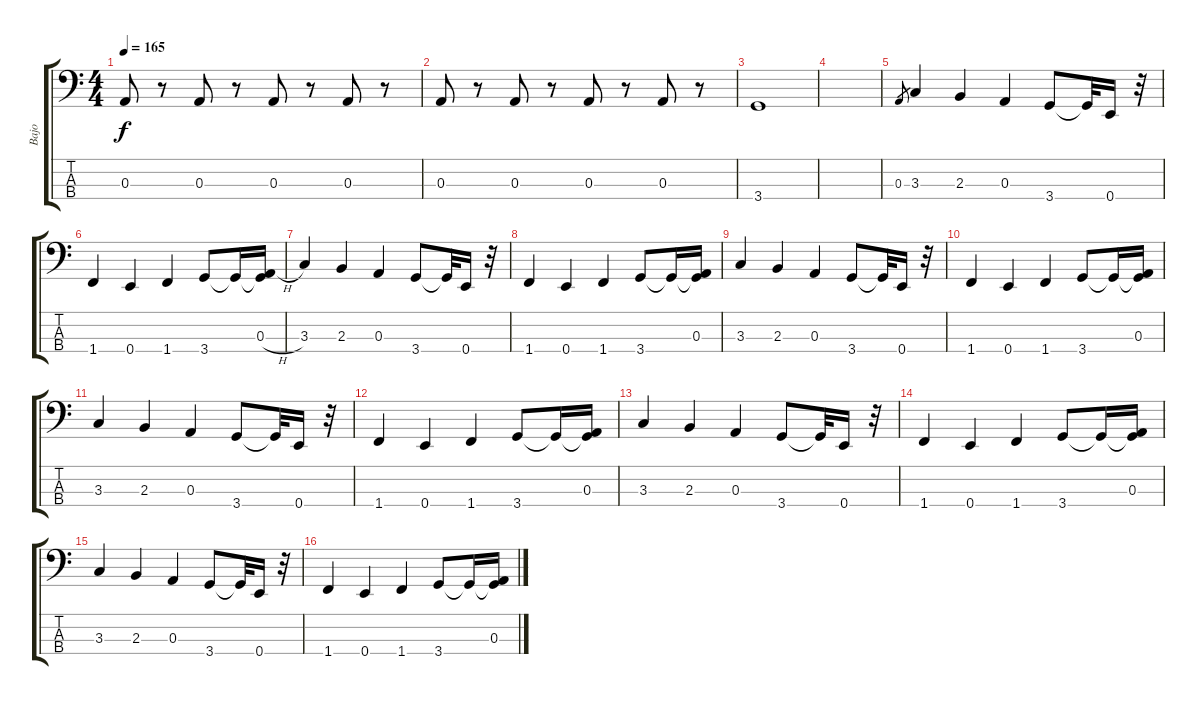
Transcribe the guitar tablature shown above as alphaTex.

\track ("Bajo" "Bajo") {instrument electricbassfinger}
\staff {score tabs}
\tuning (G2 D2 A1 E1) {hide}
\ts (4 4)
\tempo 165
\clef f4
\ks c
0.3.8{dy f} r.8 0.3.8 r.8 0.3.8 r.8 0.3.8 r.8 |
0.3.8 r.8 0.3.8 r.8 0.3.8 r.8 0.3.8 r.8 |
3.4.1 |
|
0.3.8{gr} 3.3.4 2.3.4 0.3.4 3.4.8 3.4{t}.32 0.4.16 r.32 |
1.4.4 0.4.4 1.4.4 3.4.8 3.4{t}.16 (0.3{h} 3.4{t}).16 |
3.3.4 2.3.4 0.3.4 3.4.8 3.4{t}.32 0.4.16 r.32 |
1.4.4 0.4.4 1.4.4 3.4.8 3.4{t}.16 (0.3 3.4{t}).16 |
3.3.4 2.3.4 0.3.4 3.4.8 3.4{t}.32 0.4.16 r.32 |
1.4.4 0.4.4 1.4.4 3.4.8 3.4{t}.16 (0.3 3.4{t}).16 |
3.3.4 2.3.4 0.3.4 3.4.8 3.4{t}.32 0.4.16 r.32 |
1.4.4 0.4.4 1.4.4 3.4.8 3.4{t}.16 (0.3 3.4{t}).16 |
3.3.4 2.3.4 0.3.4 3.4.8 3.4{t}.32 0.4.16 r.32 |
1.4.4 0.4.4 1.4.4 3.4.8 3.4{t}.16 (0.3 3.4{t}).16 |
3.3.4 2.3.4 0.3.4 3.4.8 3.4{t}.32 0.4.16 r.32 |
1.4.4 0.4.4 1.4.4 3.4.8 3.4{t}.16 (0.3 3.4{t}).16
